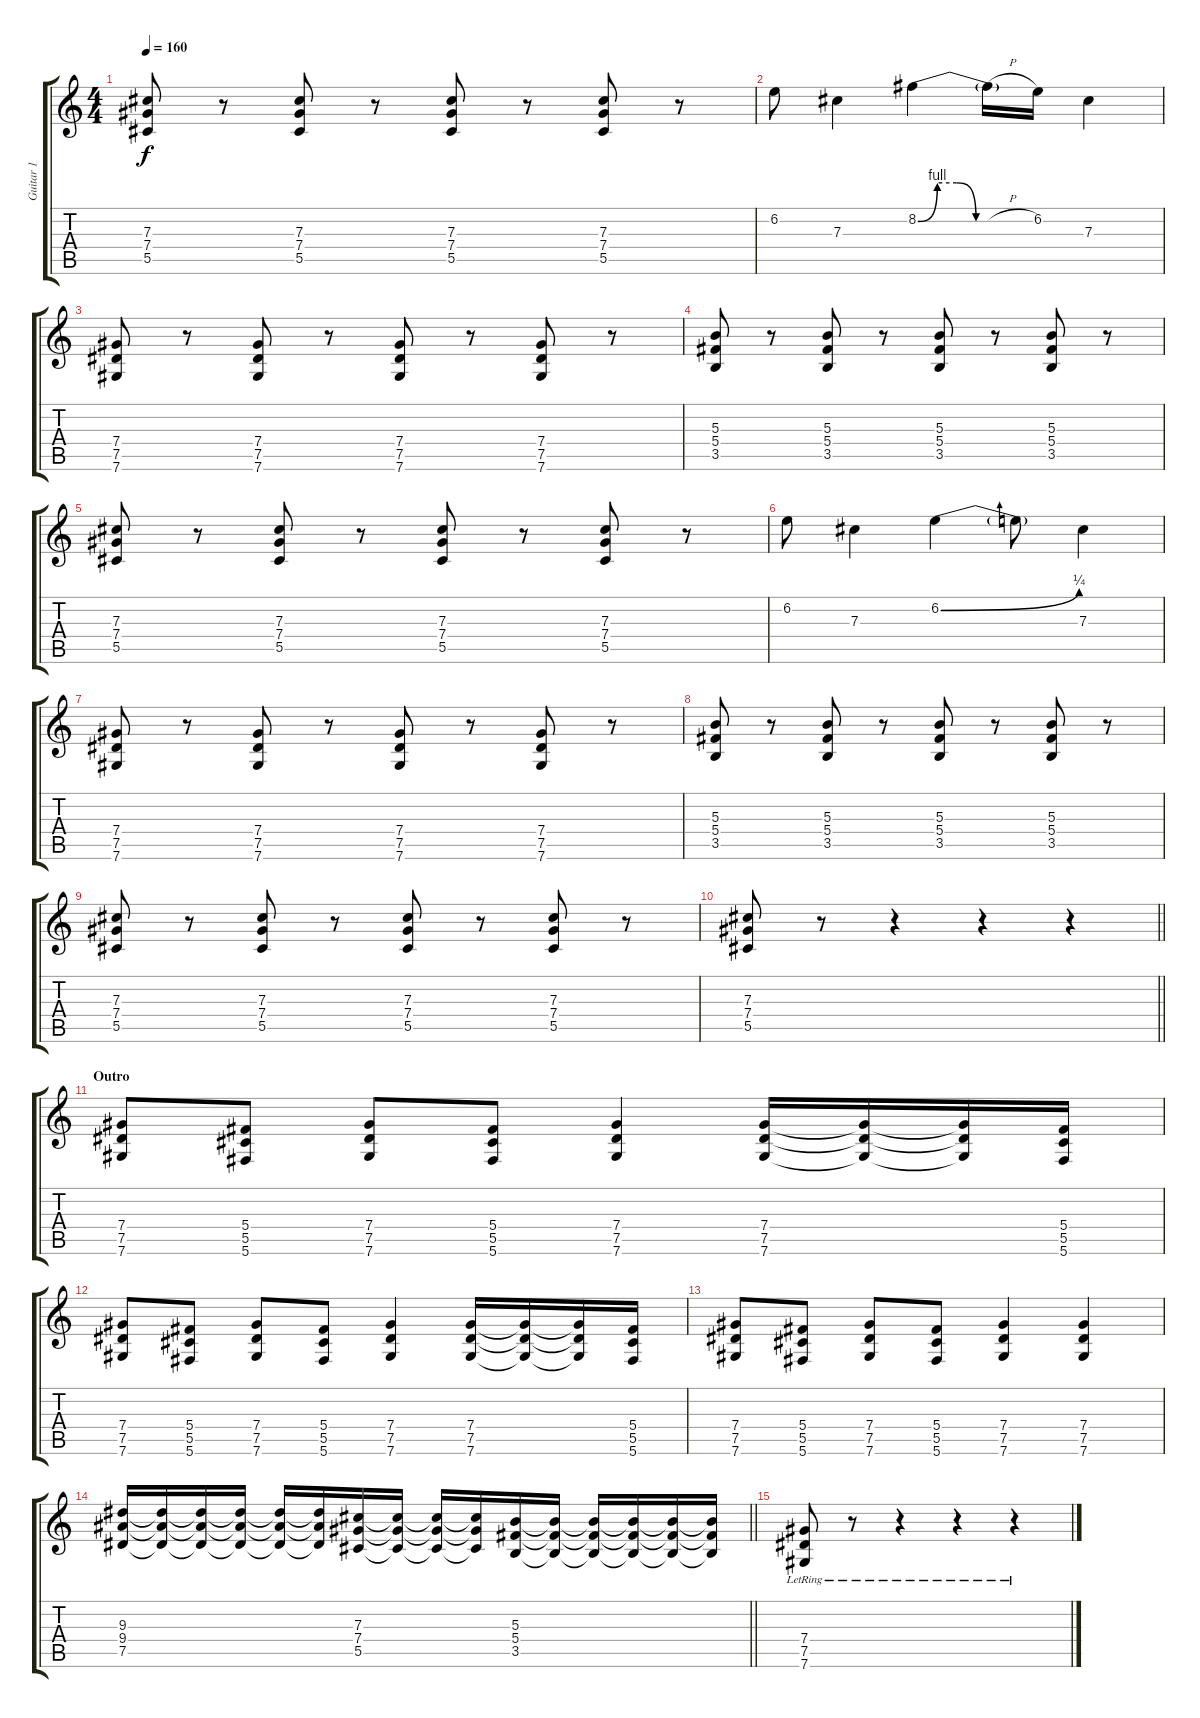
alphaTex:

\track ("Guitar 1" "Guitar 1") {instrument distortionguitar}
\staff {score tabs}
\tuning (Eb4 Bb3 Gb3 Db3 Ab2 Db2) {hide}
\ts (4 4)
\tempo 160
\clef g2
\ks c
(7.3 7.4 5.5).8{dy f} r.8 (7.3 7.4 5.5).8 r.8 (7.3 7.4 5.5).8 r.8 (7.3 7.4 5.5).8 r.8 |
6.2.8 7.3.4 8.2{be (custom 0 0 10 4 20 4 30 0 60 0)}.4 8.2{h t}.16 6.2.16 7.3.4 |
(7.4 7.5 7.6).8 r.8 (7.4 7.5 7.6).8 r.8 (7.4 7.5 7.6).8 r.8 (7.4 7.5 7.6).8 r.8 |
(5.3 5.4 3.5).8 r.8 (5.3 5.4 3.5).8 r.8 (5.3 5.4 3.5).8 r.8 (5.3 5.4 3.5).8 r.8 |
(7.3 7.4 5.5).8 r.8 (7.3 7.4 5.5).8 r.8 (7.3 7.4 5.5).8 r.8 (7.3 7.4 5.5).8 r.8 |
6.2.8 7.3.4 6.2{be (bend 0 0 60 1)}.4 6.2{t}.8 7.3.4 |
(7.4 7.5 7.6).8 r.8 (7.4 7.5 7.6).8 r.8 (7.4 7.5 7.6).8 r.8 (7.4 7.5 7.6).8 r.8 |
(5.3 5.4 3.5).8 r.8 (5.3 5.4 3.5).8 r.8 (5.3 5.4 3.5).8 r.8 (5.3 5.4 3.5).8 r.8 |
(7.3 7.4 5.5).8 r.8 (7.3 7.4 5.5).8 r.8 (7.3 7.4 5.5).8 r.8 (7.3 7.4 5.5).8 r.8 |
\barLineRight lightlight
(7.3 7.4 5.5).8 r.8 r.4 r.4 r.4 |
\section ("" "Outro")
(7.4 7.5 7.6).8 (5.4 5.5 5.6).8 (7.4 7.5 7.6).8 (5.4 5.5 5.6).8 (7.4 7.5 7.6).4 (7.4 7.5 7.6).16 (7.4{t} 7.5{t} 7.6{t}).16 (7.4{t} 7.5{t} 7.6{t}).16 (5.4 5.5 5.6).16 |
(7.4 7.5 7.6).8 (5.4 5.5 5.6).8 (7.4 7.5 7.6).8 (5.4 5.5 5.6).8 (7.4 7.5 7.6).4 (7.4 7.5 7.6).16 (7.4{t} 7.5{t} 7.6{t}).16 (7.4{t} 7.5{t} 7.6{t}).16 (5.4 5.5 5.6).16 |
(7.4 7.5 7.6).8 (5.4 5.5 5.6).8 (7.4 7.5 7.6).8 (5.4 5.5 5.6).8 (7.4 7.5 7.6).4 (7.4 7.5 7.6).4 |
\barLineRight lightlight
(9.3 9.4 7.5).16 (9.3{t} 9.4{t} 7.5{t}).16 (9.3{t} 9.4{t} 7.5{t}).16 (9.3{t} 9.4{t} 7.5{t}).16 (9.3{t} 9.4{t} 7.5{t}).16 (9.3{t} 9.4{t} 7.5{t}).16 (7.3 7.4 5.5).16 (7.3{t} 7.4{t} 5.5{t}).16 (7.3{t} 7.4{t} 5.5{t}).16 (7.3{t} 7.4{t} 5.5{t}).16 (5.3 5.4 3.5).16 (5.3{t} 5.4{t} 3.5{t}).16 (5.3{t} 5.4{t} 3.5{t}).16 (5.3{t} 5.4{t} 3.5{t}).16 (5.3{t} 5.4{t} 3.5{t}).16 (5.3{t} 5.4{t} 3.5{t}).16 |
(7.4{lr} 7.5{lr} 7.6{lr}).8 r.8 r.4 r.4 r.4
